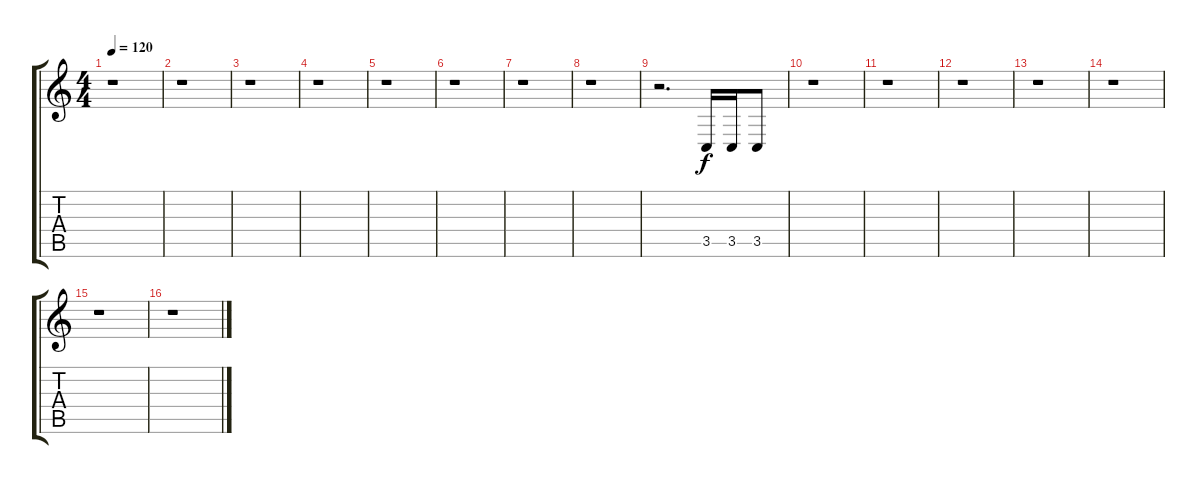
\track "" {instrument timpani}
\staff {score tabs}
\tuning (E4 B3 G3 D3 A2 E2) {hide}
\ts (4 4)
\tempo 120
\clef g2
\ks c
r.1{dy f} |
r.1 |
r.1 |
r.1 |
r.1 |
r.1 |
r.1 |
r.1 |
r.2{d} 3.5.16 3.5.16 3.5.8 |
r.1 |
r.1 |
r.1 |
r.1 |
r.1 |
r.1 |
r.1
